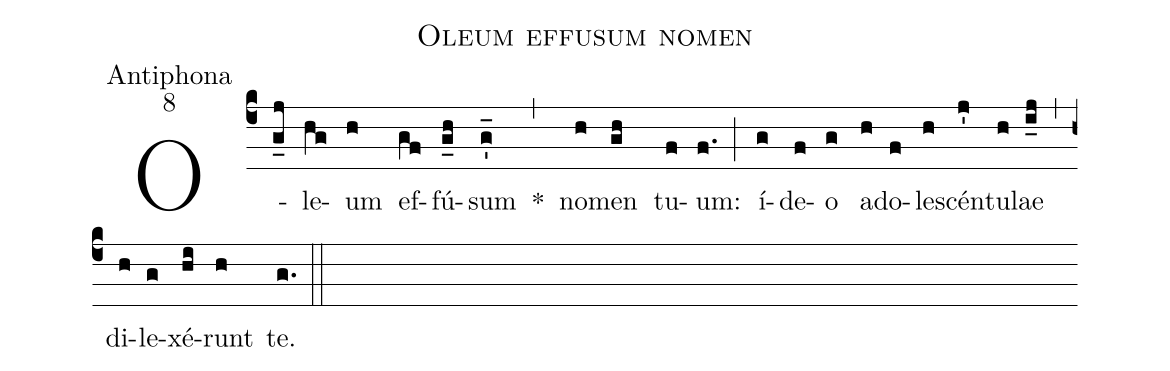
name:Oleum effusum nomen;
office-part:Antiphona;
mode:8;
%%
(c4) O(g_j)le(hg)um(h) ef(gf)fú(g_h)sum(g'_) *(,) no(h)men(gh) tu(f)um:(f.) (;) í(g)de(f)o(g) ad(h)o(f)le(h)scén(j')tu(h)lae(i_j) (,) di(h)le(g)xé(hi)runt(h) te.(g.) (::)
